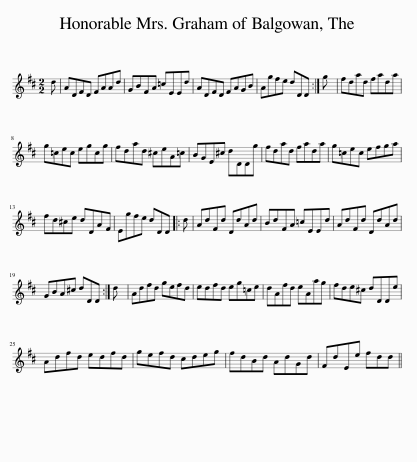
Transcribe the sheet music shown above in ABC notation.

X:1
L:1/8
M:2/2
I:linebreak $
K:D
V:1 treble
V:1
 d | ADFD FAAd | GBFA =cEEd | ADFD FAGB | Agfe dDD :| %5
 g | fdad fada |$ g=cec egcg | fdad ^ceA=c | BGE^c dDDg | %10
 fdad fada | g=cec efga |$ fd^ce dDAF | Egfe dDD |: d | %15
 AdFd DdAd | BdFA =cEEd | AdFd DdAd |$ GBA^c dDD :| d | %20
 Adfd gefd | edfd eg=ce | dAfd eAag | fde^c dDDe |$ Adfd edfd | %25
 gefd cdeg | fdBd AdGd | FdEe fdd || %28
